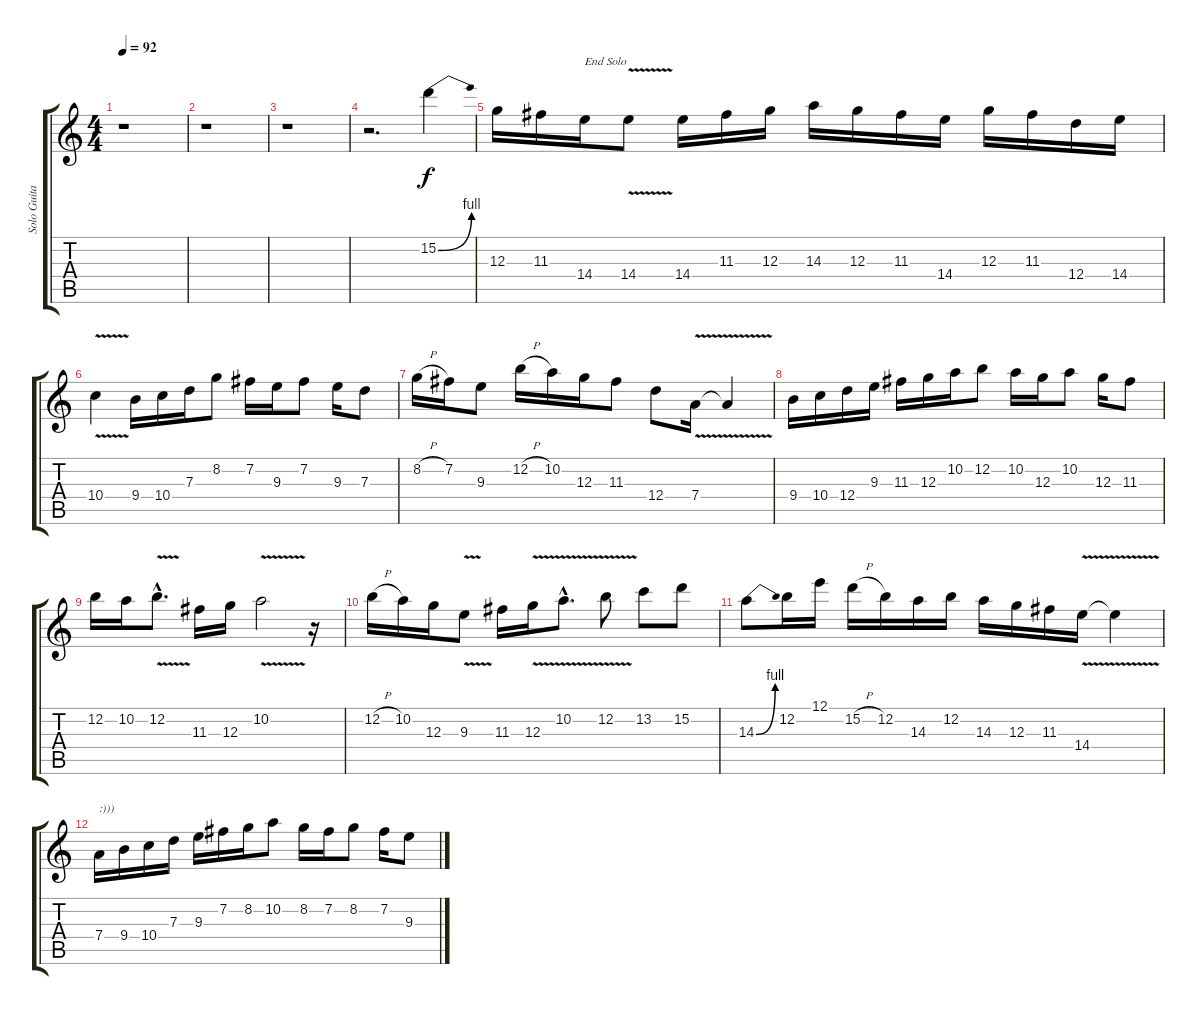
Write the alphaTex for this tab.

\track ("Solo Guitar" "Solo Guita") {instrument distortionguitar}
\staff {score tabs}
\tuning (E4 B3 G3 D3 A2 E2) {hide}
\ts (4 4)
\tempo 92
\clef g2
\ks c
r.1{dy f} |
r.1 |
r.1 |
r.2{d} 15.2{be (bend 0 0 60 4)}.4 |
12.3.16 11.3.16 14.4.16{txt "End Solo"} 14.4{v}.8 14.4.16 11.3.16 12.3.16 14.3.16 12.3.16 11.3.16 14.4.16 12.3.16 11.3.16 12.4.16 14.4.16 |
10.4{v}.4 9.4.16 10.4.16 7.3.16 8.2.8 7.2.16 9.3.16 7.2.8 9.3.16 7.3.8 |
8.2{h}.16 7.2.16 9.3.8 12.2{h}.16 10.2.16 12.3.16 11.3.8 12.4.8 7.4{v}.16 7.4{t}.4 |
9.4.16 10.4.16 12.4.16 9.3.16 11.3.16 12.3.16 10.2.16 12.2.8 10.2.16 12.3.16 10.2.8 12.3.16 11.3.8 |
12.2.16 10.2.16 12.2{v hac}.8{d} 11.3.16 12.3.16 10.2{v}.2 r.16 |
12.2{h}.16 10.2.16 12.3.16 9.3{v}.8 11.3.16 12.3{v}.16 10.2{v hac}.8{d} 12.2{v}.8 13.2.8 15.2.8 |
14.3{be (bend 0 0 60 4)}.8 12.2.16 12.1.16 15.2{h}.16 12.2.16 14.3.16 12.2.16 14.3.16 12.3.16 11.3.16 14.4{v}.16 14.4{t}.4 |
7.4.16{txt ":)))"} 9.4.16 10.4.16 7.3.16 9.3.16 7.2.16 8.2.16 10.2.8 8.2.16 7.2.16 8.2.8 7.2.16 9.3.8
